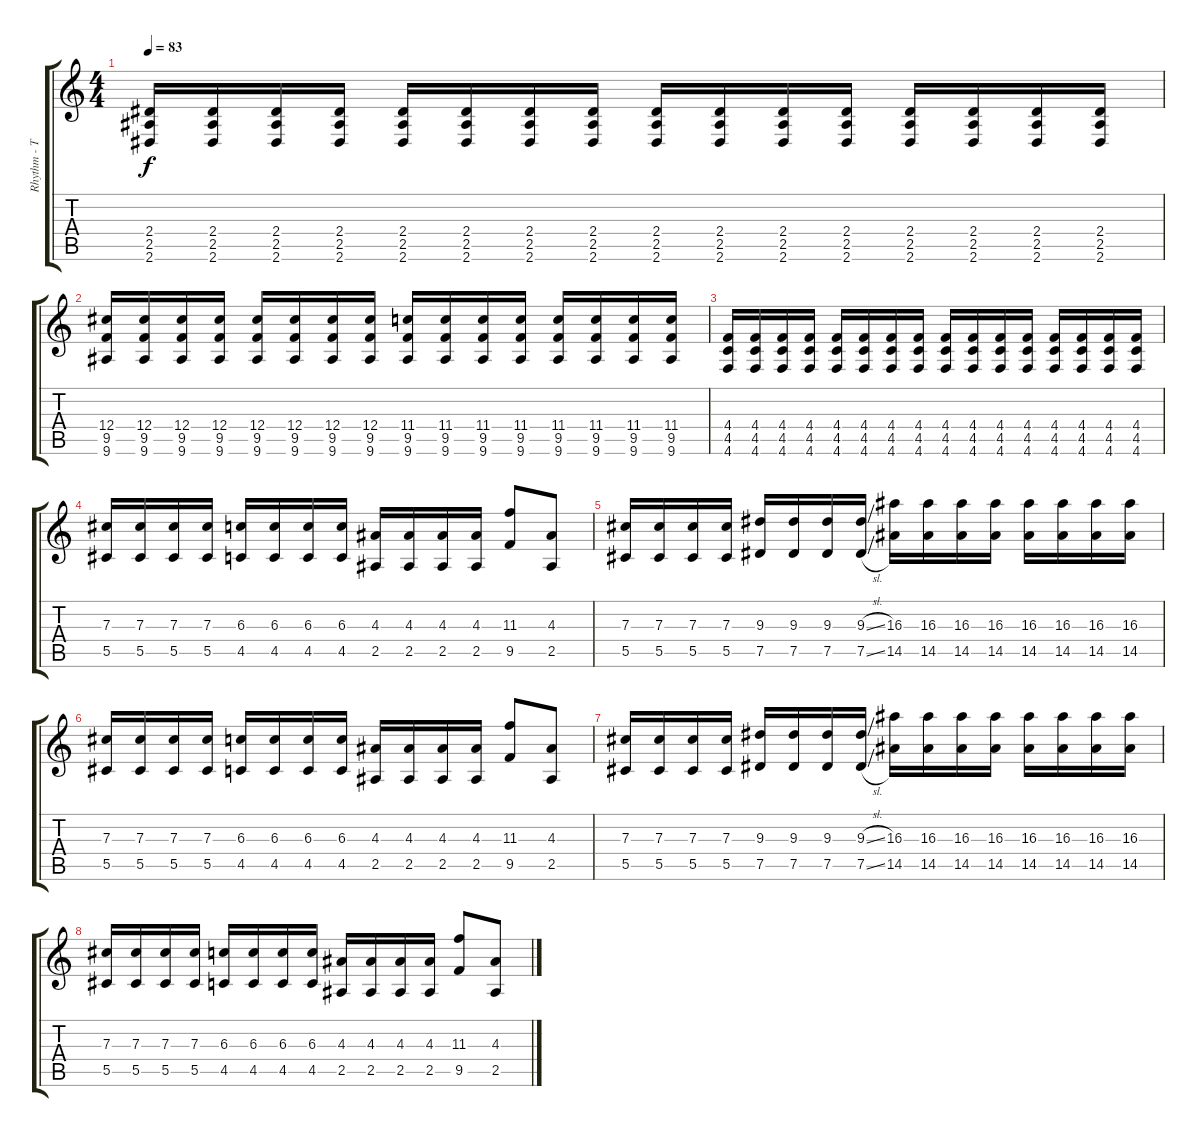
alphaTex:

\track ("Rhythm - Taylor York" "Rhythm - T") {instrument acousticguitarsteel}
\staff {score tabs}
\tuning (Eb4 Bb3 Gb3 Db3 Ab2 Db2) {hide}
\ts (4 4)
\tempo 83
\clef g2
\ks c
(2.4 2.5 2.6).16{dy f} (2.4 2.5 2.6).16 (2.4 2.5 2.6).16 (2.4 2.5 2.6).16 (2.4 2.5 2.6).16 (2.4 2.5 2.6).16 (2.4 2.5 2.6).16 (2.4 2.5 2.6).16 (2.4 2.5 2.6).16 (2.4 2.5 2.6).16 (2.4 2.5 2.6).16 (2.4 2.5 2.6).16 (2.4 2.5 2.6).16 (2.4 2.5 2.6).16 (2.4 2.5 2.6).16 (2.4 2.5 2.6).16 |
(12.4 9.5 9.6).16 (12.4 9.5 9.6).16 (12.4 9.5 9.6).16 (12.4 9.5 9.6).16 (12.4 9.5 9.6).16 (12.4 9.5 9.6).16 (12.4 9.5 9.6).16 (12.4 9.5 9.6).16 (11.4 9.5 9.6).16 (11.4 9.5 9.6).16 (11.4 9.5 9.6).16 (11.4 9.5 9.6).16 (11.4 9.5 9.6).16 (11.4 9.5 9.6).16 (11.4 9.5 9.6).16 (11.4 9.5 9.6).16 |
(4.4 4.5 4.6).16 (4.4 4.5 4.6).16 (4.4 4.5 4.6).16 (4.4 4.5 4.6).16 (4.4 4.5 4.6).16 (4.4 4.5 4.6).16 (4.4 4.5 4.6).16 (4.4 4.5 4.6).16 (4.4 4.5 4.6).16 (4.4 4.5 4.6).16 (4.4 4.5 4.6).16 (4.4 4.5 4.6).16 (4.4 4.5 4.6).16 (4.4 4.5 4.6).16 (4.4 4.5 4.6).16 (4.4 4.5 4.6).16 |
(7.3 5.5).16 (7.3 5.5).16 (7.3 5.5).16 (7.3 5.5).16 (6.3 4.5).16 (6.3 4.5).16 (6.3 4.5).16 (6.3 4.5).16 (4.3 2.5).16 (4.3 2.5).16 (4.3 2.5).16 (4.3 2.5).16 (11.3 9.5).8 (4.3 2.5).8 |
(7.3 5.5).16 (7.3 5.5).16 (7.3 5.5).16 (7.3 5.5).16 (9.3 7.5).16 (9.3 7.5).16 (9.3 7.5).16 (9.3{sl} 7.5{sl}).16 (16.3 14.5).16 (16.3 14.5).16 (16.3 14.5).16 (16.3 14.5).16 (16.3 14.5).16 (16.3 14.5).16 (16.3 14.5).16 (16.3 14.5).16 |
(7.3 5.5).16 (7.3 5.5).16 (7.3 5.5).16 (7.3 5.5).16 (6.3 4.5).16 (6.3 4.5).16 (6.3 4.5).16 (6.3 4.5).16 (4.3 2.5).16 (4.3 2.5).16 (4.3 2.5).16 (4.3 2.5).16 (11.3 9.5).8 (4.3 2.5).8 |
(7.3 5.5).16 (7.3 5.5).16 (7.3 5.5).16 (7.3 5.5).16 (9.3 7.5).16 (9.3 7.5).16 (9.3 7.5).16 (9.3{sl} 7.5{sl}).16 (16.3 14.5).16 (16.3 14.5).16 (16.3 14.5).16 (16.3 14.5).16 (16.3 14.5).16 (16.3 14.5).16 (16.3 14.5).16 (16.3 14.5).16 |
(7.3 5.5).16 (7.3 5.5).16 (7.3 5.5).16 (7.3 5.5).16 (6.3 4.5).16 (6.3 4.5).16 (6.3 4.5).16 (6.3 4.5).16 (4.3 2.5).16 (4.3 2.5).16 (4.3 2.5).16 (4.3 2.5).16 (11.3 9.5).8 (4.3 2.5).8
